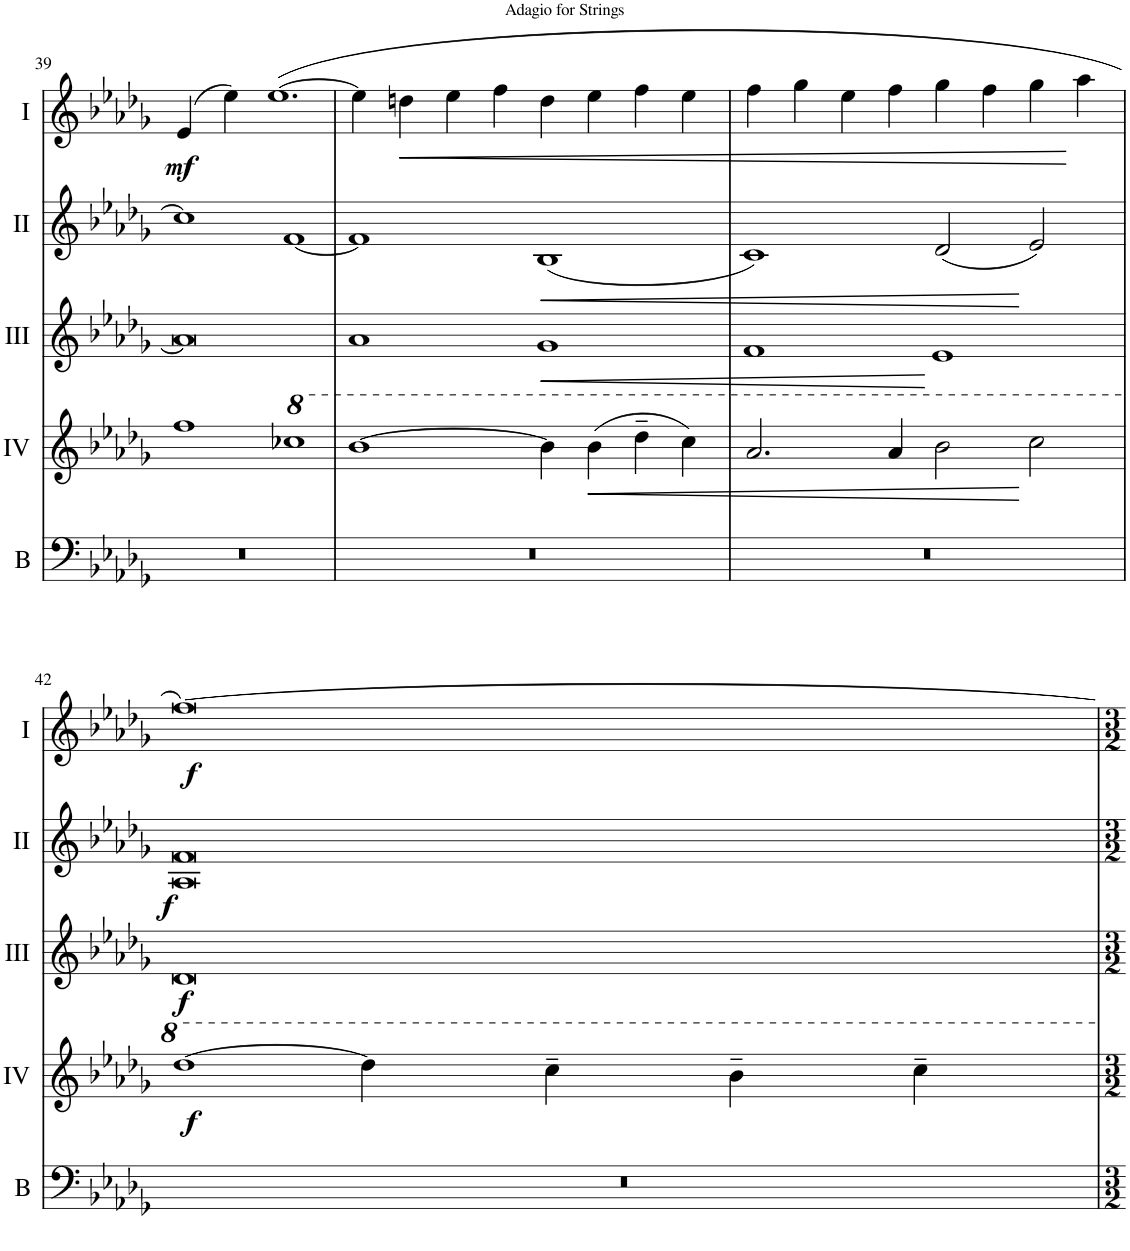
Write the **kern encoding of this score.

**kern	**kern	**dynam	**kern	**dynam	**kern	**dynam	**kern	**dynam
*part5	*part4	*part4	*part3	*part3	*part2	*part2	*part1	*part1
*staff5	*staff4	*staff4	*staff3	*staff3	*staff2	*staff2	*staff1	*staff1
*I"Basson	*I"Acc. 4	*	*I"Acc. 3	*	*I"Acc. 2	*	*I"Acc. 1	*
*I'B	*	*	*	*	*	*	*	*
!!LO:PB:g=z
*clefF4	*clefG2	*	*clefG2	*	*clefG2	*	*clefG2	*
*Trd7c12	*Trd7c12	*	*	*	*	*	*	*
*k[b-e-a-d-g-]	*k[b-e-a-d-g-]	*	*k[b-e-a-d-g-]	*	*k[b-e-a-d-g-]	*	*k[b-e-a-d-g-]	*
*M4/2	*M4/2	*	*M4/2	*	*M4/2	*	*M4/2	*
=39	=39	=39	=39	=39	=39	=39	=39	=39
*	*	*	*^	*	*	*	*	*
!	!	!	!	!	!	!	!	!	!LO:DY:b
0r	1ff	.	0ryy	0a-]	.	1cc]	.	(4e-/	mf
.	.	.	.	.	.	.	.	4ee-\)	.
.	.	.	.	.	.	.	.	([1.ee-	.
.	1ccc-X	.	.	.	.	[1f	.	.	.
=40	=40	=40	=40	=40	=40	=40	=40	=40	=40
0r	[1bb-	.	0ryy	1a-	.	1f]	.	4ee-\]	.
!	!	!	!	!	!	!	!	!	!LO:HP:b
.	.	.	.	.	.	.	.	4ddn\	<
.	.	.	.	.	.	.	.	4ee-\	.
.	.	.	.	.	.	.	.	4ff\	.
!	!	!	!	!	!LO:HP:b	!	!LO:HP:b	!	!
.	4bb-\]	.	.	1g-	<	(1B-	<	4dd\	.
!	!	!LO:HP:b	!	!	!	!	!	!	!
.	(4bb-\	<	.	.	.	.	.	4ee-\	.
.	4ddd-~\	.	.	.	.	.	.	4ff\	.
.	4ccc\)	.	.	.	.	.	.	4ee-\	.
=41	=41	=41	=41	=41	=41	=41	=41	=41	=41
0r	2.aa-/	.	0ryy	1f	.	1c)	.	4ff\	.
.	.	.	.	.	.	.	.	4gg-\	.
.	.	.	.	.	.	.	.	4ee-\	.
.	4aa-/	.	.	.	.	.	.	4ff\	.
.	2bb-\	.	.	1e-	[	(2d-/	.	4gg-\	.
.	.	.	.	.	.	.	.	4ff\	.
.	2ccc\	[	.	.	.	2e-/)	[	4gg-\	.
.	.	.	.	.	.	.	.	4aa-\	[
!!LO:LB:g=z
=42	=42	=42	=42	=42	=42	=42	=42	=42	=42
!	!	!LO:DY:b	!	!	!LO:DY:b	!	!LO:DY:b	!	!LO:DY:b
0r	[1ddd-	f	0ryy	0d-	f	0A- 0f	f	[0ff)	f
.	4ddd-\]	.	.	.	.	.	.	.	.
.	4ccc~\	.	.	.	.	.	.	.	.
.	4bb-~\	.	.	.	.	.	.	.	.
.	4ccc~\	.	.	.	.	.	.	.	.
*	*	*	*v	*v	*	*	*	*	*
=	=	=	=	=	=	=	=	=
*-	*-	*-	*-	*-	*-	*-	*-	*-
